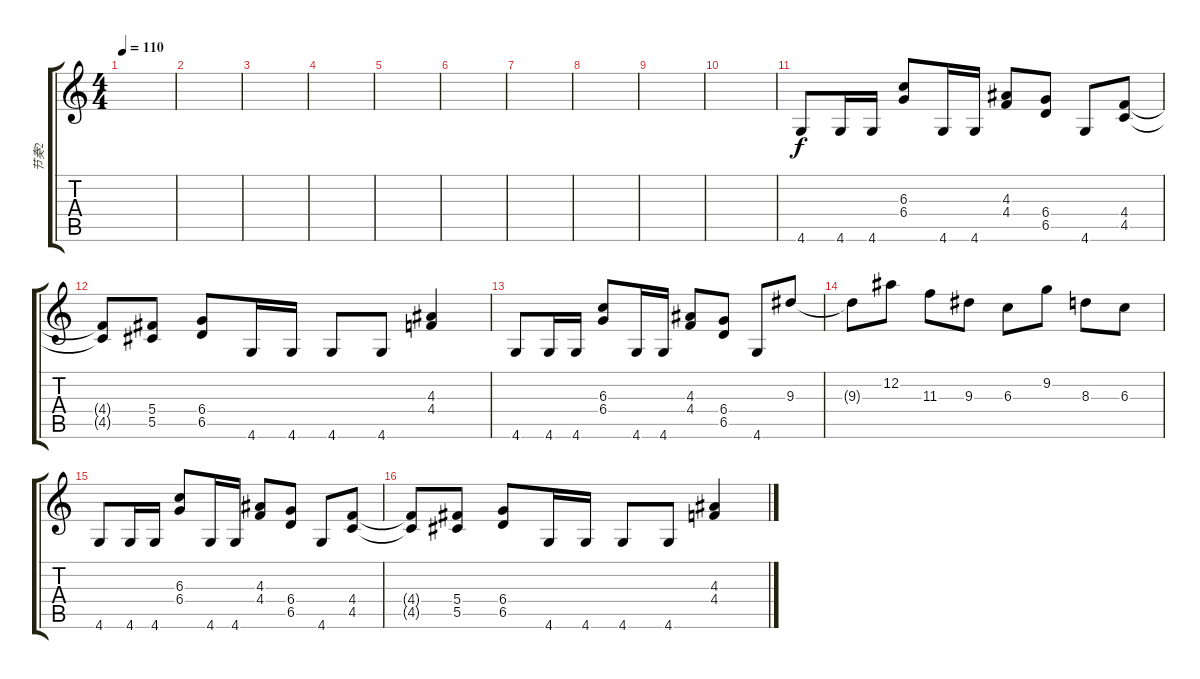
\track ("节奏2" "节奏2") {instrument distortionguitar}
\staff {score tabs}
\tuning (Eb4 Bb3 Gb3 Db3 Ab2 Eb2) {hide}
\ts (4 4)
\tempo 110
\clef g2
\ks c
|
|
|
|
|
|
|
|
|
|
4.6.8 4.6.16 4.6.16 (6.3 6.4).8 4.6.16 4.6.16 (4.3 4.4).8 (6.4 6.5).8 4.6.8 (4.4 4.5).8 |
(4.4{t} 4.5{t}).8 (5.4 5.5).8 (6.4 6.5).8 4.6.16 4.6.16 4.6.8 4.6.8 (4.3 4.4).4 |
4.6.8 4.6.16 4.6.16 (6.3 6.4).8 4.6.16 4.6.16 (4.3 4.4).8 (6.4 6.5).8 4.6.8 9.3.8 |
9.3{t}.8 12.2.8 11.3.8 9.3.8 6.3.8 9.2.8 8.3.8 6.3.8 |
4.6.8 4.6.16 4.6.16 (6.3 6.4).8 4.6.16 4.6.16 (4.3 4.4).8 (6.4 6.5).8 4.6.8 (4.4 4.5).8 |
(4.4{t} 4.5{t}).8 (5.4 5.5).8 (6.4 6.5).8 4.6.16 4.6.16 4.6.8 4.6.8 (4.3 4.4).4
